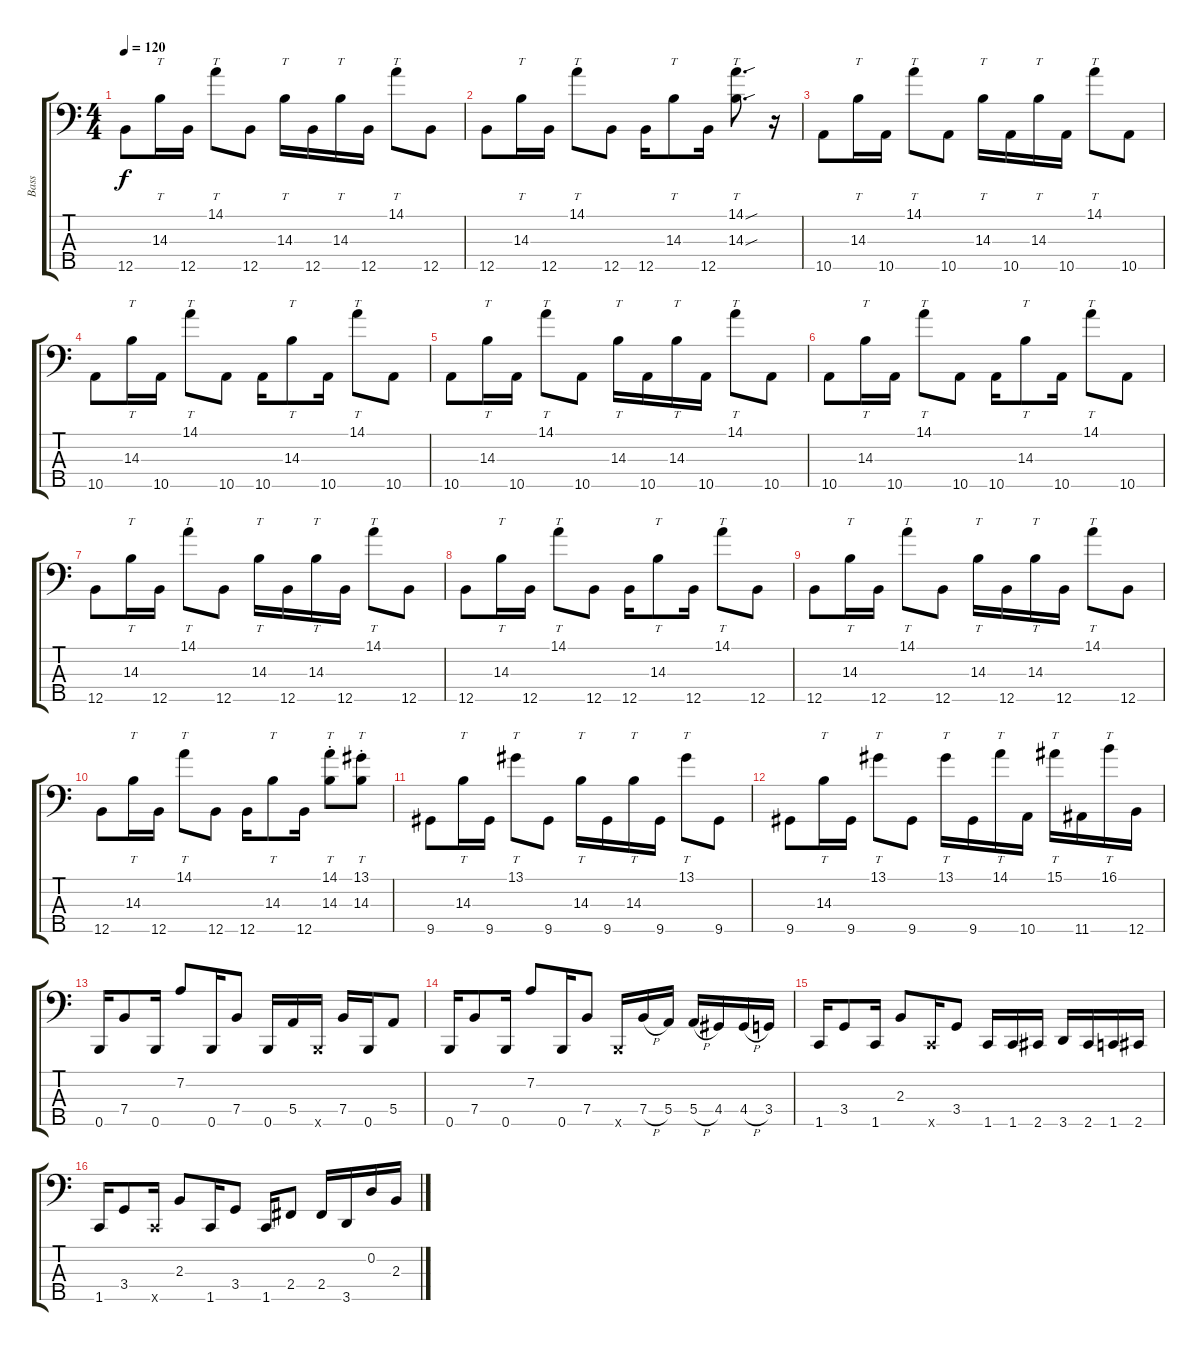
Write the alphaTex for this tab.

\track ("Bass" "Bass") {instrument electricbassfinger}
\staff {score tabs}
\tuning (G2 D2 A1 E1 B0) {hide}
\ts (4 4)
\tempo 120
\clef f4
\ks c
12.5.8{dy f} 14.3.16{tt} 12.5.16 14.1.8{tt} 12.5.8 14.3.16{tt} 12.5.16 14.3.16{tt} 12.5.16 14.1.8{tt} 12.5.8 |
12.5.8 14.3.16{tt} 12.5.16 14.1.8{tt} 12.5.8 12.5.16 14.3.8{tt} 12.5.16 (14.1{sou} 14.3{sou}).8{tt d} r.16 |
10.5.8 14.3.16{tt} 10.5.16 14.1.8{tt} 10.5.8 14.3.16{tt} 10.5.16 14.3.16{tt} 10.5.16 14.1.8{tt} 10.5.8 |
10.5.8 14.3.16{tt} 10.5.16 14.1.8{tt} 10.5.8 10.5.16 14.3.8{tt} 10.5.16 14.1.8{tt} 10.5.8 |
10.5.8 14.3.16{tt} 10.5.16 14.1.8{tt} 10.5.8 14.3.16{tt} 10.5.16 14.3.16{tt} 10.5.16 14.1.8{tt} 10.5.8 |
10.5.8 14.3.16{tt} 10.5.16 14.1.8{tt} 10.5.8 10.5.16 14.3.8{tt} 10.5.16 14.1.8{tt} 10.5.8 |
12.5.8 14.3.16{tt} 12.5.16 14.1.8{tt} 12.5.8 14.3.16{tt} 12.5.16 14.3.16{tt} 12.5.16 14.1.8{tt} 12.5.8 |
12.5.8 14.3.16{tt} 12.5.16 14.1.8{tt} 12.5.8 12.5.16 14.3.8{tt} 12.5.16 14.1.8{tt} 12.5.8 |
12.5.8 14.3.16{tt} 12.5.16 14.1.8{tt} 12.5.8 14.3.16{tt} 12.5.16 14.3.16{tt} 12.5.16 14.1.8{tt} 12.5.8 |
12.5.8 14.3.16{tt} 12.5.16 14.1.8{tt} 12.5.8 12.5.16 14.3.8{tt} 12.5.16 (14.1{st} 14.3{st}).8{tt} (13.1{st} 14.3{st}).8{tt} |
9.5.8 14.3.16{tt} 9.5.16 13.1.8{tt} 9.5.8 14.3.16{tt} 9.5.16 14.3.16{tt} 9.5.16 13.1.8{tt} 9.5.8 |
9.5.8 14.3.16{tt} 9.5.16 13.1.8{tt} 9.5.8 13.1.16{tt} 9.5.16 14.1.16{tt} 10.5.16 15.1.16{tt} 11.5.16 16.1.16{tt} 12.5.16 |
0.5.16{volume 10 instrument slapbass1} 7.4.8 0.5.16 7.2.8 0.5.16 7.4.8 0.5.16 5.4.16 0.5{x}.16 7.4.16 0.5.16 5.4.8 |
0.5.16 7.4.8 0.5.16 7.2.8 0.5.16 7.4.8 0.5{x}.16 7.4{h}.16 5.4.16 5.4{h}.16 4.4.16 4.4{h}.16 3.4.16 |
1.5.16 3.4.8 1.5.16 2.3.8 1.5{x}.16 3.4.8 1.5.16 1.5.16{instrument electricbassfinger} 2.5.16 3.5.16 2.5.16 1.5.16 2.5.16 |
1.5.16{instrument slapbass1} 3.4.8 1.5{x}.16 2.3.8 1.5.16 3.4.8 1.5.16 2.4.8 2.4.16{instrument electricbassfinger} 3.5.16 0.2.16 2.3.16
